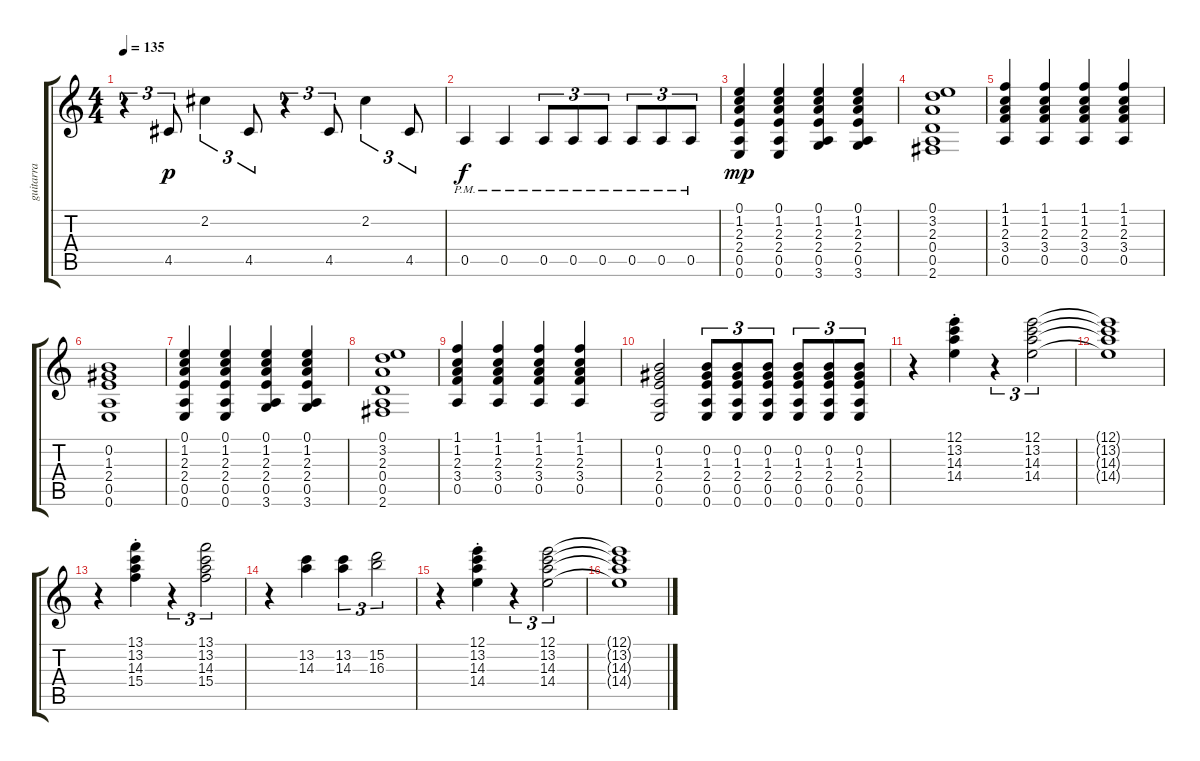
\track ("guitarra" "guitarra") {instrument distortionguitar}
\staff {score tabs}
\tuning (E4 B3 G3 D3 A2 E2) {hide}
\ts (4 4)
\tempo 135
\clef g2
\ks c
r.4{tu (3 2) dy mp} 4.5.8{tu (3 2) dy p} 2.2.4{tu (3 2)} 4.5.8{tu (3 2)} r.4{tu (3 2)} 4.5.8{tu (3 2)} 2.2.4{tu (3 2)} 4.5.8{tu (3 2)} |
0.5{pm}.4{dy f} 0.5{pm}.4 0.5{pm}.8{tu (3 2)} 0.5{pm}.8{tu (3 2)} 0.5{pm}.8{tu (3 2)} 0.5{pm}.8{tu (3 2)} 0.5{pm}.8{tu (3 2)} 0.5{pm}.8{tu (3 2)} |
(0.1 1.2 2.3 2.4 0.5 0.6).4{dy mp instrument acousticguitarnylon} (0.1 1.2 2.3 2.4 0.5 0.6).4 (0.1 1.2 2.3 2.4 0.5 3.6).4 (0.1 1.2 2.3 2.4 0.5 3.6).4 |
(0.1 3.2 2.3 0.4 0.5 2.6).1 |
(1.1 1.2 2.3 3.4 0.5).4 (1.1 1.2 2.3 3.4 0.5).4 (1.1 1.2 2.3 3.4 0.5).4 (1.1 1.2 2.3 3.4 0.5).4 |
(0.2 1.3 2.4 0.5 0.6).1 |
(0.1 1.2 2.3 2.4 0.5 0.6).4 (0.1 1.2 2.3 2.4 0.5 0.6).4 (0.1 1.2 2.3 2.4 0.5 3.6).4 (0.1 1.2 2.3 2.4 0.5 3.6).4 |
(0.1 3.2 2.3 0.4 0.5 2.6).1 |
(1.1 1.2 2.3 3.4 0.5).4 (1.1 1.2 2.3 3.4 0.5).4 (1.1 1.2 2.3 3.4 0.5).4 (1.1 1.2 2.3 3.4 0.5).4 |
(0.2 1.3 2.4 0.5 0.6).2 (0.2 1.3 2.4 0.5 0.6).8{tu (3 2)} (0.2 1.3 2.4 0.5 0.6).8{tu (3 2)} (0.2 1.3 2.4 0.5 0.6).8{tu (3 2)} (0.2 1.3 2.4 0.5 0.6).8{tu (3 2)} (0.2 1.3 2.4 0.5 0.6).8{tu (3 2)} (0.2 1.3 2.4 0.5 0.6).8{tu (3 2)} |
r.4{instrument distortionguitar} (12.1{st} 13.2{st} 14.3{st} 14.4{st}).4 r.4{tu (3 2)} (12.1 13.2 14.3 14.4).2{tu (3 2)} |
(12.1{t} 13.2{t} 14.3{t} 14.4{t}).1 |
r.4 (13.1{st} 13.2{st} 14.3{st} 15.4{st}).4 r.4{tu (3 2)} (13.1 13.2 14.3 15.4).2{tu (3 2)} |
r.4 (13.2 14.3).4 (13.2 14.3).4{tu (3 2)} (15.2 16.3).2{tu (3 2)} |
r.4 (12.1{st} 13.2{st} 14.3{st} 14.4{st}).4 r.4{tu (3 2)} (12.1 13.2 14.3 14.4).2{tu (3 2)} |
(12.1{t} 13.2{t} 14.3{t} 14.4{t}).1
